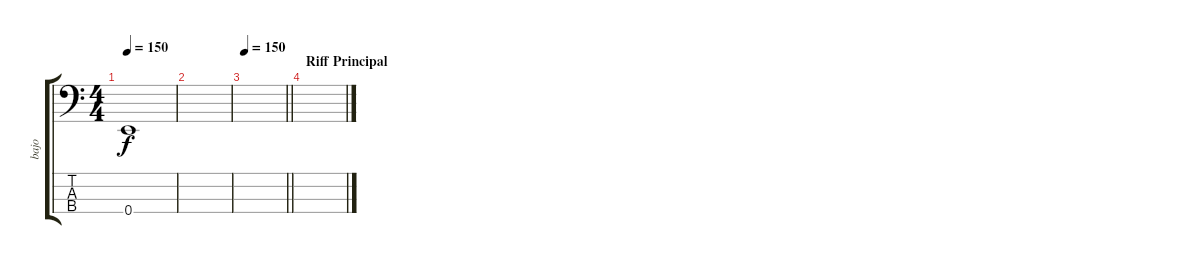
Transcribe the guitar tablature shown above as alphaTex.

\track ("bajo" "bajo") {instrument electricbassfinger}
\staff {score tabs}
\tuning (G2 D2 A1 E1) {hide}
\ts (4 4)
\tempo 150
\clef f4
\ks c
0.4{t}.1{dy f} |
|
\tempo 150
\barLineRight lightlight
|
\section ("" "Riff Principal")
